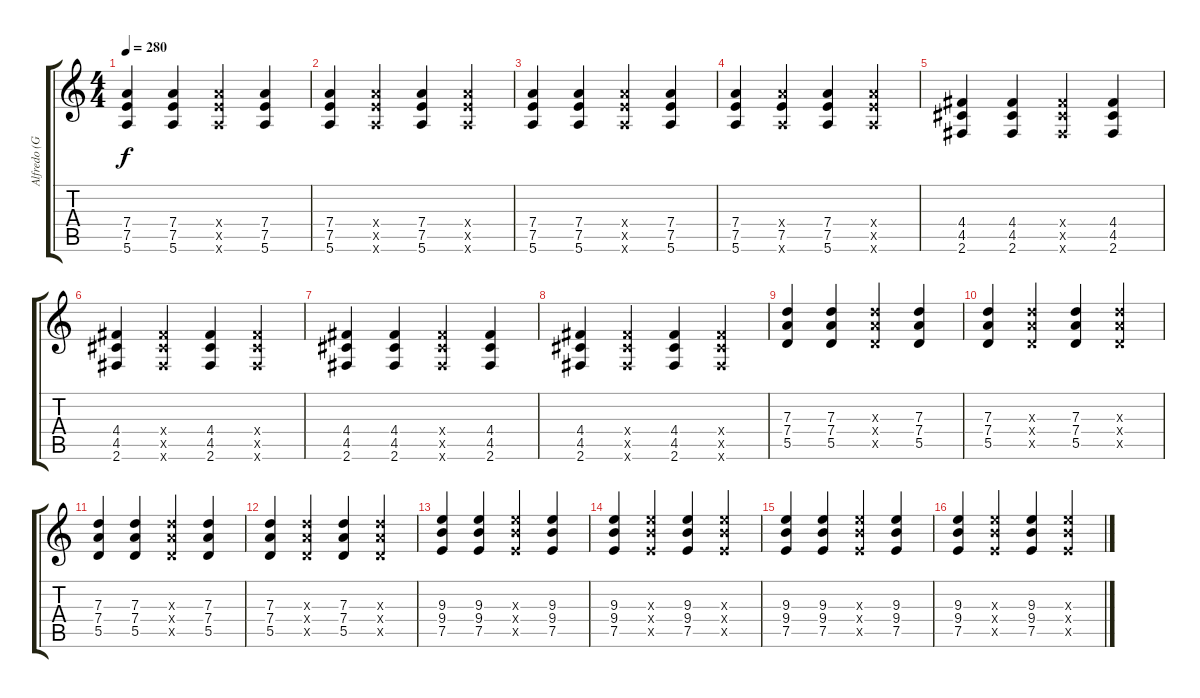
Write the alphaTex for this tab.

\track ("Alfredo (Guitarra 2)" "Alfredo (G") {instrument overdrivenguitar}
\staff {score tabs}
\tuning (E4 B3 G3 D3 A2 E2) {hide}
\ts (4 4)
\tempo 280
\clef g2
\ks c
(7.4 7.5 5.6).4{dy f} (7.4 7.5 5.6).4 (7.4{x} 7.5{x} 5.6{x}).4 (7.4 7.5 5.6).4 |
(7.4 7.5 5.6).4 (7.4{x} 7.5{x} 5.6{x}).4 (7.4 7.5 5.6).4 (7.4{x} 7.5{x} 5.6{x}).4 |
(7.4 7.5 5.6).4 (7.4 7.5 5.6).4 (7.4{x} 7.5{x} 5.6{x}).4 (7.4 7.5 5.6).4 |
(7.4 7.5 5.6).4 (7.4{x} 7.5 5.6{x}).4 (7.4 7.5 5.6).4 (7.4{x} 7.5{x} 5.6{x}).4 |
(4.4 4.5 2.6).4 (4.4 4.5 2.6).4 (4.4{x} 4.5{x} 2.6{x}).4 (4.4 4.5 2.6).4 |
(4.4 4.5 2.6).4 (4.4{x} 4.5{x} 2.6{x}).4 (4.4 4.5 2.6).4 (4.4{x} 4.5{x} 2.6{x}).4 |
(4.4 4.5 2.6).4 (4.4 4.5 2.6).4 (4.4{x} 4.5{x} 2.6{x}).4 (4.4 4.5 2.6).4 |
(4.4 4.5 2.6).4 (4.4{x} 4.5{x} 2.6{x}).4 (4.4 4.5 2.6).4 (4.4{x} 4.5{x} 2.6{x}).4 |
(7.3 7.4 5.5).4 (7.3 7.4 5.5).4 (7.3{x} 7.4{x} 5.5{x}).4 (7.3 7.4 5.5).4 |
(7.3 7.4 5.5).4 (7.3{x} 7.4{x} 5.5{x}).4 (7.3 7.4 5.5).4 (7.3{x} 7.4{x} 5.5{x}).4 |
(7.3 7.4 5.5).4 (7.3 7.4 5.5).4 (7.3{x} 7.4{x} 5.5{x}).4 (7.3 7.4 5.5).4 |
(7.3 7.4 5.5).4 (7.3{x} 7.4{x} 5.5{x}).4 (7.3 7.4 5.5).4 (7.3{x} 7.4{x} 5.5{x}).4 |
(9.3 9.4 7.5).4 (9.3 9.4 7.5).4 (9.3{x} 9.4{x} 7.5{x}).4 (9.3 9.4 7.5).4 |
(9.3 9.4 7.5).4 (9.3{x} 9.4{x} 7.5{x}).4 (9.3 9.4 7.5).4 (9.3{x} 9.4{x} 7.5{x}).4 |
(9.3 9.4 7.5).4 (9.3 9.4 7.5).4 (9.3{x} 9.4{x} 7.5{x}).4 (9.3 9.4 7.5).4 |
(9.3 9.4 7.5).4 (9.3{x} 9.4{x} 7.5{x}).4 (9.3 9.4 7.5).4 (9.3{x} 9.4{x} 7.5{x}).4
